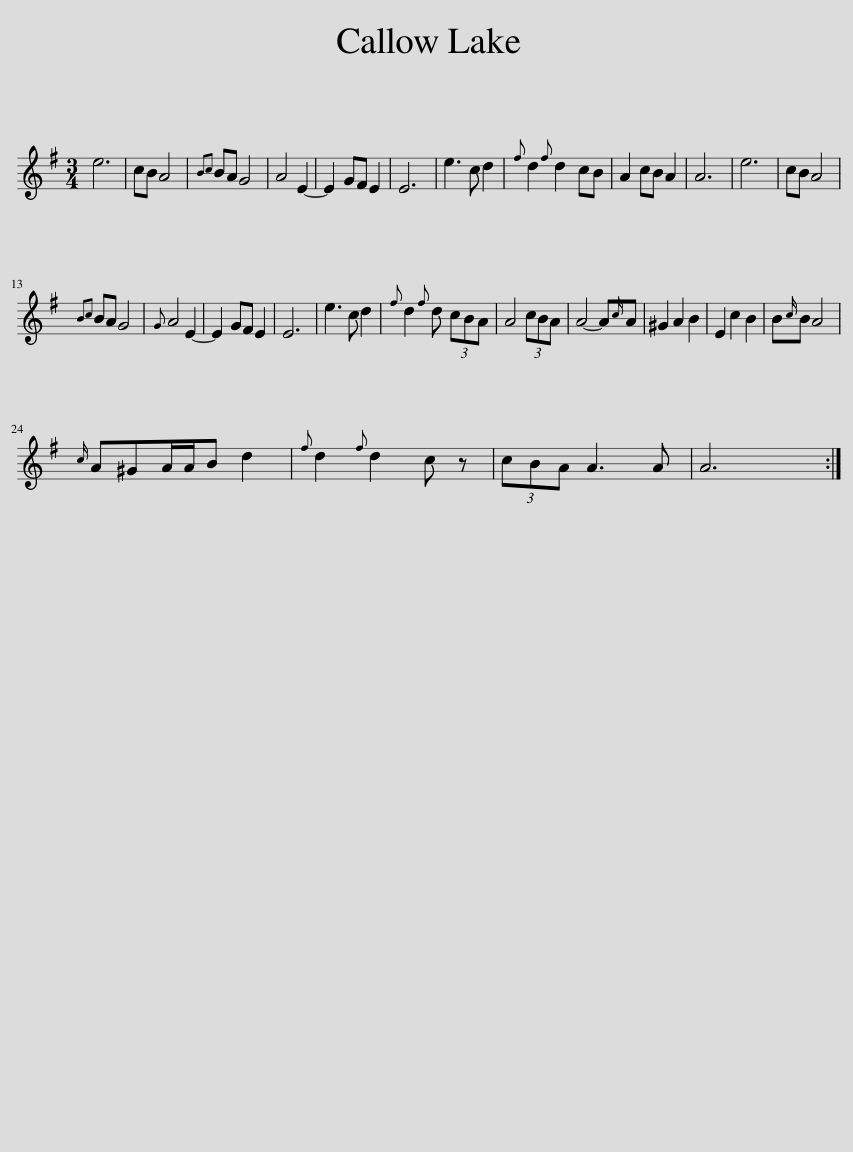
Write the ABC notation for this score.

X:1
L:1/8
M:3/4
I:linebreak $
K:G
V:1 treble
V:1
 e6 | cB A4 |{Bc} BA G4 | A4 E2- | E2 GF E2 | %5
 E6 | e3 c d2 |{f} d2{f} d2 cB | A2 cB A2 | A6 | %10
 e6 | cB A4 |${Bc} BA G4 |{G} A4 E2- | E2 GF E2 | %15
 E6 | e3 c d2 |{f} d2{f} d (3cBA | A4 (3cBA | A4- A{c}A | %20
 ^G2 A2 B2 | E2 c2 B2 | B{c}B A4 |${c} A^GA/A/B d2 |{f} d2{f} d2 c z | %25
 (3cBA A3 A | A6 :| %27
